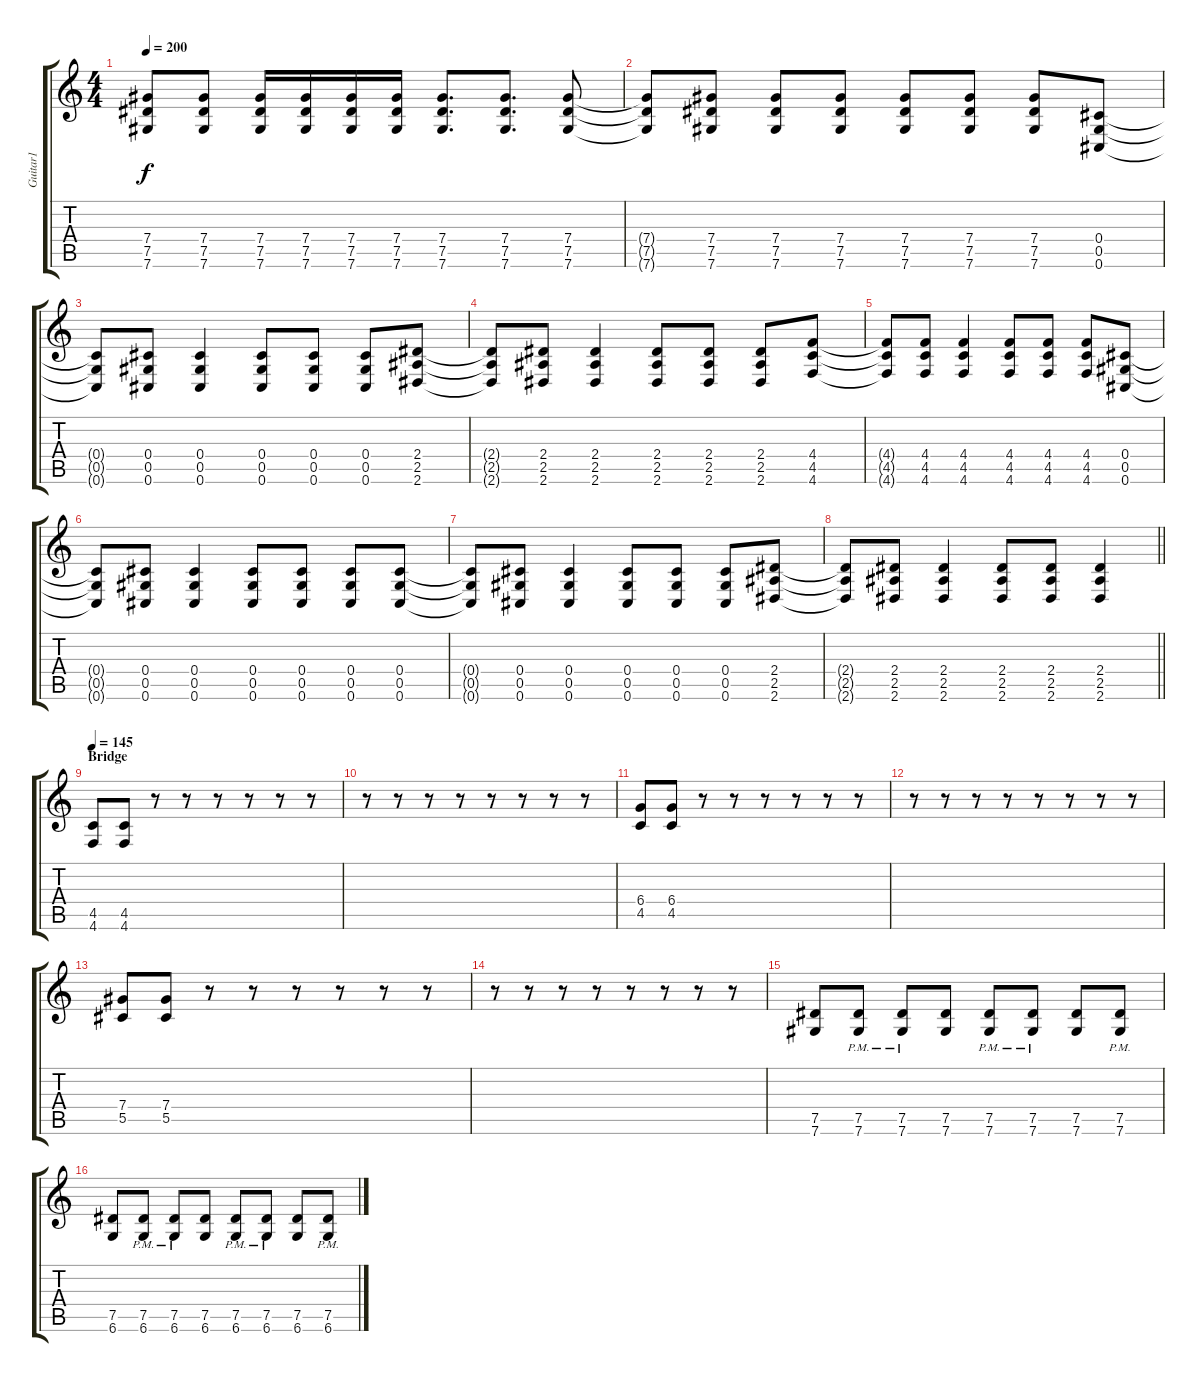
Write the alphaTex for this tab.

\track ("Guitar1" "Guitar1") {instrument distortionguitar}
\staff {score tabs}
\tuning (Eb4 Bb3 Gb3 Db3 Ab2 Db2) {hide}
\ts (4 4)
\tempo 200
\clef g2
\ks c
(7.4{t} 7.5{t} 7.6{t}).8{dy f} (7.4 7.5 7.6).8 (7.4 7.5 7.6).16 (7.4 7.5 7.6).16 (7.4 7.5 7.6).16 (7.4 7.5 7.6).16 (7.4 7.5 7.6).8{d} (7.4 7.5 7.6).8{d} (7.4 7.5 7.6).8 |
(7.4{t} 7.5{t} 7.6{t}).8 (7.4 7.5 7.6).8 (7.4 7.5 7.6).8 (7.4 7.5 7.6).8 (7.4 7.5 7.6).8 (7.4 7.5 7.6).8 (7.4 7.5 7.6).8 (0.4 0.5 0.6).8 |
(0.4{t} 0.5{t} 0.6{t}).8 (0.4 0.5 0.6).8 (0.4 0.5 0.6).4 (0.4 0.5 0.6).8 (0.4 0.5 0.6).8 (0.4 0.5 0.6).8 (2.4 2.5 2.6).8 |
(2.4{t} 2.5{t} 2.6{t}).8 (2.4 2.5 2.6).8 (2.4 2.5 2.6).4 (2.4 2.5 2.6).8 (2.4 2.5 2.6).8 (2.4 2.5 2.6).8 (4.4 4.5 4.6).8 |
(4.4{t} 4.5{t} 4.6{t}).8 (4.4 4.5 4.6).8 (4.4 4.5 4.6).4 (4.4 4.5 4.6).8 (4.4 4.5 4.6).8 (4.4 4.5 4.6).8 (0.4 0.5 0.6).8 |
(0.4{t} 0.5{t} 0.6{t}).8 (0.4 0.5 0.6).8 (0.4 0.5 0.6).4 (0.4 0.5 0.6).8 (0.4 0.5 0.6).8 (0.4 0.5 0.6).8 (0.4 0.5 0.6).8 |
(0.4{t} 0.5{t} 0.6{t}).8 (0.4 0.5 0.6).8 (0.4 0.5 0.6).4 (0.4 0.5 0.6).8 (0.4 0.5 0.6).8 (0.4 0.5 0.6).8 (2.4 2.5 2.6).8 |
\barLineRight lightlight
(2.4{t} 2.5{t} 2.6{t}).8 (2.4 2.5 2.6).8 (2.4 2.5 2.6).4 (2.4 2.5 2.6).8 (2.4 2.5 2.6).8 (2.4 2.5 2.6).4 |
\section ("" "Bridge")
\tempo 145
(4.5 4.6).8 (4.5 4.6).8 r.8 r.8 r.8 r.8 r.8 r.8 |
r.8 r.8 r.8 r.8 r.8 r.8 r.8 r.8 |
(6.4 4.5).8 (6.4 4.5).8 r.8 r.8 r.8 r.8 r.8 r.8 |
r.8 r.8 r.8 r.8 r.8 r.8 r.8 r.8 |
(7.4 5.5).8 (7.4 5.5).8 r.8 r.8 r.8 r.8 r.8 r.8 |
r.8 r.8 r.8 r.8 r.8 r.8 r.8 r.8 |
(7.5 7.6).8 (7.5{pm} 7.6{pm}).8 (7.5{pm} 7.6{pm}).8 (7.5 7.6).8 (7.5{pm} 7.6{pm}).8 (7.5{pm} 7.6{pm}).8 (7.5 7.6).8 (7.5{pm} 7.6{pm}).8 |
(7.5 6.6).8 (7.5{pm} 6.6{pm}).8 (7.5{pm} 6.6{pm}).8 (7.5 6.6).8 (7.5{pm} 6.6{pm}).8 (7.5{pm} 6.6{pm}).8 (7.5 6.6).8 (7.5{pm} 6.6{pm}).8
